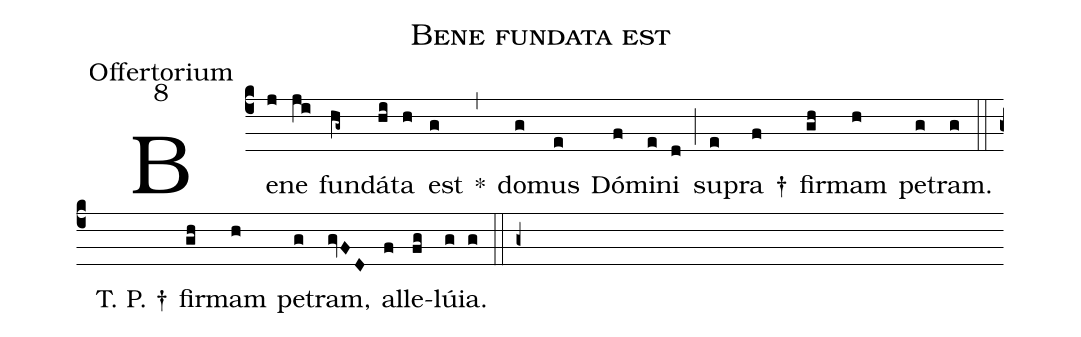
name:Bene fundata est;
office-part:Offertorium;
mode:8;
%%
(c4)Be(j)ne(ji) fun(hg~)dá(hi)ta(h) est(g) *(,) do(g)mus(e) Dó(f)mi(e)ni(d) (;) su(e)pra(f) †() fir(gh)mam(h) pe(g)tram.(g) (::) () T. P. †() fir(gh)mam(h) pe(g)tram,(gvFD) al(f)le(fg)lú(g)ia.(g) (::g+)
